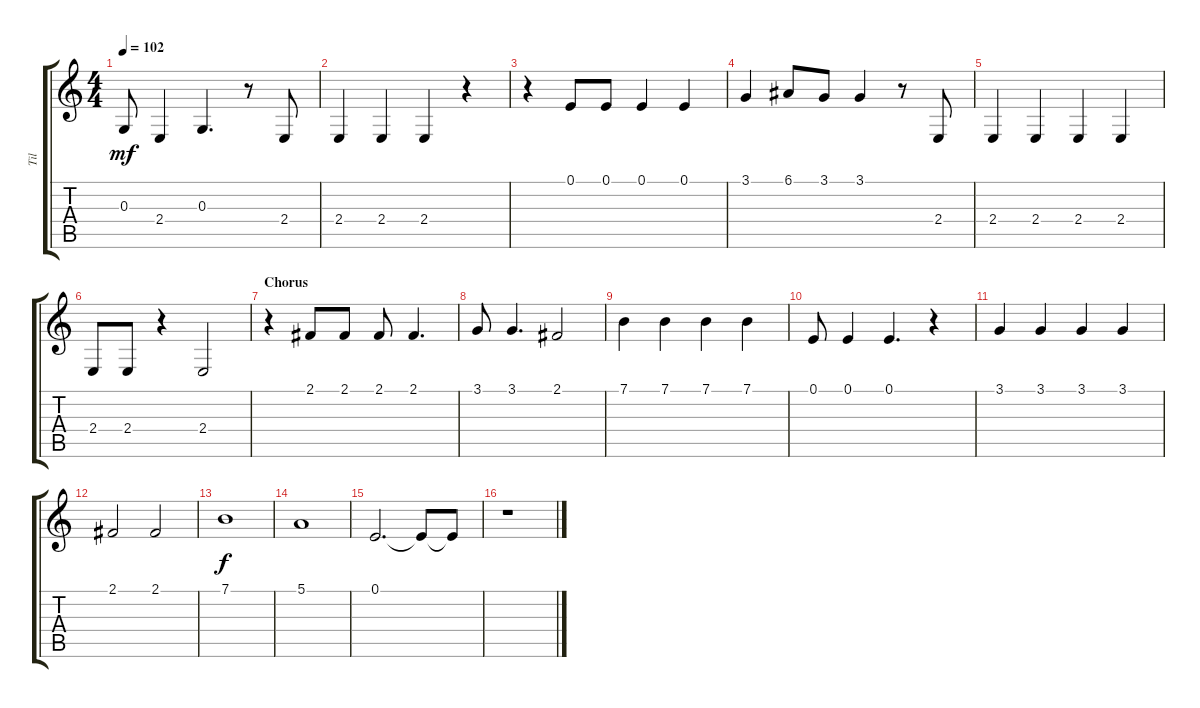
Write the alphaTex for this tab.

\track ("Til" "Til") {instrument acousticgrandpiano}
\staff {score tabs}
\tuning (E4 B3 G3 D3 A2 E2) {hide}
\ts (4 4)
\tempo 102
\clef g2
\ks c
0.3.8{dy mf} 2.4.4 0.3.4{d} r.8 2.4.8 |
2.4.4 2.4.4 2.4.4 r.4 |
r.4 0.1.8 0.1.8 0.1.4 0.1.4 |
3.1.4 6.1.8 3.1.8 3.1.4 r.8 2.4.8 |
2.4.4 2.4.4 2.4.4 2.4.4 |
2.4.8 2.4.8 r.4 2.4.2 |
\section ("" "Chorus")
r.4 2.1.8 2.1.8 2.1.8 2.1.4{d} |
3.1.8 3.1.4{d} 2.1.2 |
7.1.4 7.1.4 7.1.4 7.1.4 |
0.1.8 0.1.4 0.1.4{d} r.4 |
3.1.4 3.1.4 3.1.4 3.1.4 |
2.1.2 2.1.2 |
7.1.1{dy f} |
5.1.1 |
0.1.2{d} 0.1{t}.8 0.1{t}.8 |
r.1
